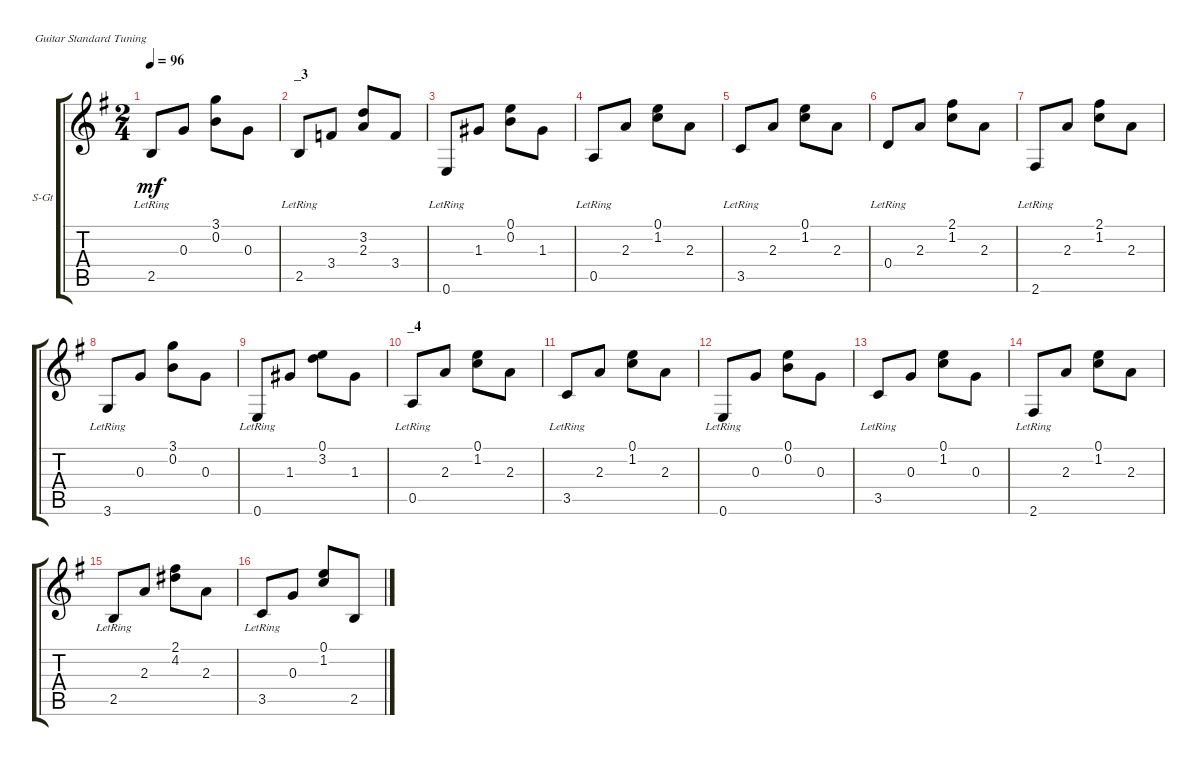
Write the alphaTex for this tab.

\defaultSystemsLayout 4
\bracketExtendMode groupsimilarinstruments
\firstSystemTrackNameOrientation horizontal
\otherSystemsTrackNameOrientation horizontal
\track ("Steel Guitar" "S-Gt") {instrument acousticguitarsteel}
\staff {score tabs}
\tuning (E4 B3 G3 D3 A2 E2)
\ts (2 4)
\tempo 96
\clef g2
\ks eminor
2.5{lr}.8{dy mf} 0.3.8 (0.2 3.1).8 0.3.8 |
\section ("" "_3")
2.5{lr}.8 3.4.8 (2.3 3.2).8 3.4.8 |
0.6{lr}.8 1.3.8 (0.2 0.1).8 1.3.8 |
0.5{lr}.8 2.3.8 (1.2 0.1).8 2.3.8 |
3.5{lr}.8 2.3.8 (1.2 0.1).8 2.3.8 |
0.4{lr}.8 2.3.8 (1.2 2.1).8 2.3.8 |
2.6{lr}.8 2.3.8 (1.2 2.1).8 2.3.8 |
3.6{lr}.8 0.3.8 (0.2 3.1).8 0.3.8 |
0.6{lr}.8 1.3.8 (3.2 0.1).8 1.3.8 |
\section ("" "_4")
0.5{lr}.8 2.3.8 (1.2 0.1).8 2.3.8 |
3.5{lr}.8 2.3.8 (1.2 0.1).8 2.3.8 |
0.6{lr}.8 0.3.8 (0.2 0.1).8 0.3.8 |
3.5{lr}.8 0.3.8 (1.2 0.1).8 0.3.8 |
2.6{lr}.8 2.3.8 (1.2 0.1).8 2.3.8 |
2.5{lr}.8 2.3.8 (4.2 2.1).8 2.3.8 |
3.5{lr}.8 0.3.8 (1.2 0.1).8 2.5.8
